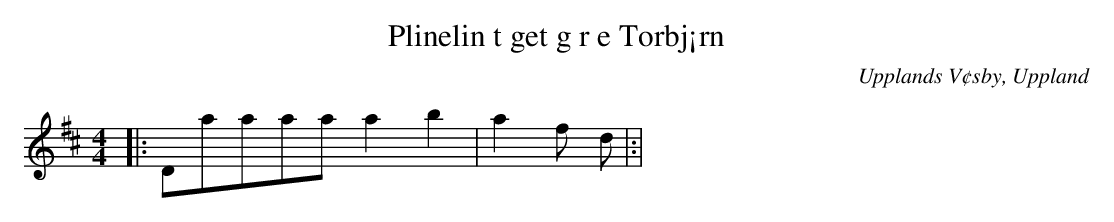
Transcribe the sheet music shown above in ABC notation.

X:1
T:Plinelin t get g r e Torbj¡rn
O:Upplands V¢sby, Uppland
M:4/4
L:1/8
K:D
|: [D]aaaa a2 b2 |a2f#2 d1 |:|
